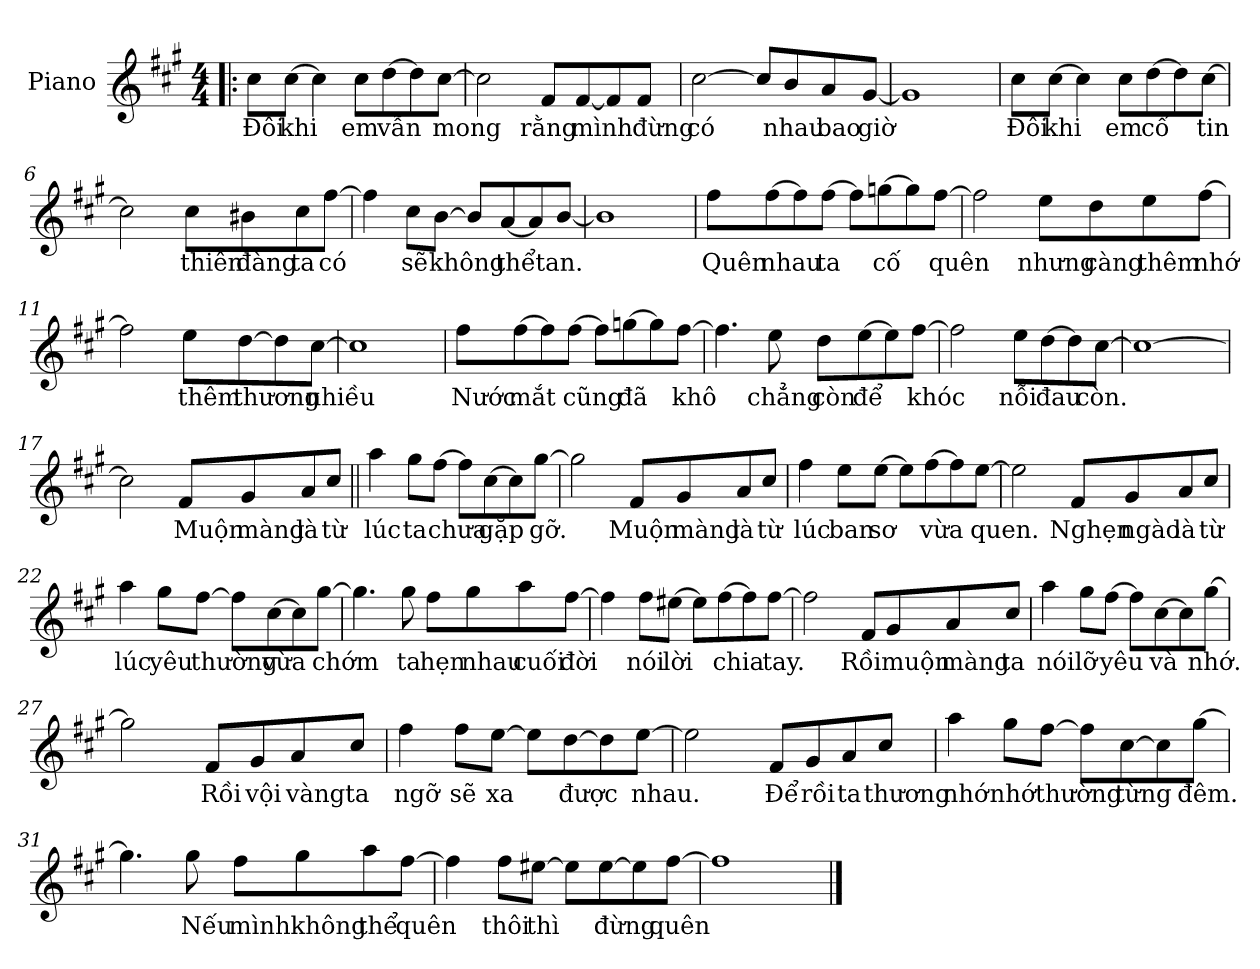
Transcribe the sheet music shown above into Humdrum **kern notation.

**kern	**text
*part1	*part1
*staff1	*staff1
*I"Piano	*
*I'Pno.	*
*clefG2	*
*k[f#c#g#]	*
*M4/4	*
*MM120	*
=1!|:	=1!|:
!	!LO:LY:b
8cc#\L	Đôi
!	!LO:LY:b
[8cc#\J	khi
4cc#\]	.
!	!LO:LY:b
8cc#\L	em
!	!LO:LY:b
[8dd\	vẫn
8dd\]	.
!	!LO:LY:b
[8cc#\J	mong
=2	=2
2cc#\]	.
!	!LO:LY:b
8f#/L	rằng
!	!LO:LY:b
[8f#/	mình
8f#/]	.
!	!LO:LY:b
8f#/J	đừng
=3	=3
!	!LO:LY:b
[2cc#\	có
8cc#/L]	.
!	!LO:LY:b
8b/	nhau
!	!LO:LY:b
8a/	bao
!	!LO:LY:b
[8g#/J	giờ
!!LO:LB:g=z
=4	=4
1g#]	.
=5	=5
!	!LO:LY:b
8cc#\L	Đôi
!	!LO:LY:b
[8cc#\J	khi
4cc#\]	.
!	!LO:LY:b
8cc#\L	em
!	!LO:LY:b
[8dd\	cố
8dd\]	.
!	!LO:LY:b
[8cc#\J	tin
=6	=6
2cc#\]	.
!	!LO:LY:b
8cc#\L	thiên
!	!LO:LY:b
8b#X\	đàng
!	!LO:LY:b
8cc#\	ta
!	!LO:LY:b
[8ff#\J	có
=7	=7
4ff#\]	.
!	!LO:LY:b
8cc#\L	sẽ
!	!LO:LY:b
[8b\J	không
8b/L]	.
!	!LO:LY:b
[8a/	thể
8a/]	.
!	!LO:LY:b
[8b/J	tan.
!!LO:LB:g=z
=8	=8
1b]	.
=9	=9
!	!LO:LY:b
8ff#\L	Quên
!	!LO:LY:b
[8ff#\	nhau
8ff#\]	.
!	!LO:LY:b
[8ff#\J	ta
8ff#\L]	.
!	!LO:LY:b
[8ggn\	cố
8gg\]	.
!	!LO:LY:b
[8ff#\J	quên
=10	=10
2ff#\]	.
!	!LO:LY:b
8ee\L	nhưng
!	!LO:LY:b
8dd\	càng
!	!LO:LY:b
8ee\	thêm
!	!LO:LY:b
[8ff#\J	nhớ
=11	=11
2ff#\]	.
!	!LO:LY:b
8ee\L	thêm
!	!LO:LY:b
[8dd\	thương
8dd\]	.
!	!LO:LY:b
[8cc#\J	nhiều
!!LO:LB:g=z
=12	=12
1cc#]	.
=13	=13
!	!LO:LY:b
8ff#\L	Nước
!	!LO:LY:b
[8ff#\	mắt
8ff#\]	.
!	!LO:LY:b
[8ff#\J	cũng
8ff#\L]	.
!	!LO:LY:b
[8ggn\	đã
8gg\]	.
!	!LO:LY:b
[8ff#\J	khô
=14	=14
4.ff#\]	.
!	!LO:LY:b
8ee\	chẳng
!	!LO:LY:b
8dd\L	còn
!	!LO:LY:b
[8ee\	để
8ee\]	.
!	!LO:LY:b
[8ff#\J	khóc
=15	=15
2ff#\]	.
!	!LO:LY:b
8ee\L	nỗi
!	!LO:LY:b
[8dd\	đau
8dd\]	.
!	!LO:LY:b
[8cc#\J	còn.
!!LO:LB:g=z
=16	=16
1cc#_	.
=17	=17
2cc#\]	.
!	!LO:LY:b
8f#/L	Muộn
!	!LO:LY:b
8g#/	màng
!	!LO:LY:b
8a/	là
!	!LO:LY:b
8cc#/J	từ
=18||	=18||
!	!LO:LY:b
4aa\	lúc
!	!LO:LY:b
8gg#\L	ta
!	!LO:LY:b
[8ff#\J	chưa
8ff#\L]	.
!	!LO:LY:b
[8cc#\	gặp
8cc#\]	.
!	!LO:LY:b
[8gg#\J	gỡ.
=19	=19
2gg#\]	.
!	!LO:LY:b
8f#/L	Muộn
!	!LO:LY:b
8g#/	màng
!	!LO:LY:b
8a/	là
!	!LO:LY:b
8cc#/J	từ
=20	=20
!	!LO:LY:b
4ff#\	lúc
!	!LO:LY:b
8ee\L	ban
!	!LO:LY:b
[8ee\J	sơ
8ee\L]	.
!	!LO:LY:b
[8ff#\	vừa
8ff#\]	.
!	!LO:LY:b
[8ee\J	quen.
!!LO:LB:g=z
=21	=21
2ee\]	.
!	!LO:LY:b
8f#/L	Nghẹn
!	!LO:LY:b
8g#/	ngào
!	!LO:LY:b
8a/	là
!	!LO:LY:b
8cc#/J	từ
=22	=22
!	!LO:LY:b
4aa\	lúc
!	!LO:LY:b
8gg#\L	yêu
!	!LO:LY:b
[8ff#\J	thường
8ff#\L]	.
!	!LO:LY:b
[8cc#\	vừa
8cc#\]	.
!	!LO:LY:b
[8gg#\J	chớm
=23	=23
4.gg#\]	.
!	!LO:LY:b
8gg#\	ta
!	!LO:LY:b
8ff#\L	hẹn
!	!LO:LY:b
8gg#\	nhau
!	!LO:LY:b
8aa\	cuối
!	!LO:LY:b
[8ff#\J	đời
=24	=24
4ff#\]	.
!	!LO:LY:b
8ff#\L	nói
!	!LO:LY:b
[8ee#X\J	lời
8ee#\L]	.
!	!LO:LY:b
[8ff#\	chia
8ff#\]	.
!	!LO:LY:b
[8ff#\J	tay.
!!LO:LB:g=z
=25	=25
2ff#\]	.
!	!LO:LY:b
8f#/L	Rồi
!	!LO:LY:b
8g#/	muộn
!	!LO:LY:b
8a/	màng
!	!LO:LY:b
8cc#/J	ta
=26	=26
!	!LO:LY:b
4aa\	nói
!	!LO:LY:b
8gg#\L	lỡ
!	!LO:LY:b
[8ff#\J	yêu
8ff#\L]	.
!	!LO:LY:b
[8cc#\	và
8cc#\]	.
!	!LO:LY:b
[8gg#\J	nhớ.
=27	=27
2gg#\]	.
!	!LO:LY:b
8f#/L	Rồi
!	!LO:LY:b
8g#/	vội
!	!LO:LY:b
8a/	vàng
!	!LO:LY:b
8cc#/J	ta
=28	=28
!	!LO:LY:b
4ff#\	ngỡ
!	!LO:LY:b
8ff#\L	sẽ
!	!LO:LY:b
[8ee\J	xa
8ee\L]	.
!	!LO:LY:b
[8dd\	được
8dd\]	.
!	!LO:LY:b
[8ee\J	nhau.
=29	=29
2ee\]	.
!	!LO:LY:b
8f#/L	Để
!	!LO:LY:b
8g#/	rồi
!	!LO:LY:b
8a/	ta
!	!LO:LY:b
8cc#/J	thương
!!LO:LB:g=z
=30	=30
!	!LO:LY:b
4aa\	nhớ
!	!LO:LY:b
8gg#\L	nhớ
!	!LO:LY:b
[8ff#\J	thường
8ff#\L]	.
!	!LO:LY:b
[8cc#\	từng
8cc#\]	.
!	!LO:LY:b
[8gg#\J	đêm.
=31	=31
4.gg#\]	.
!	!LO:LY:b
8gg#\	Nếu
!	!LO:LY:b
8ff#\L	mình
!	!LO:LY:b
8gg#\	không
!	!LO:LY:b
8aa\	thể
!	!LO:LY:b
[8ff#\J	quên
=32	=32
4ff#\]	.
!	!LO:LY:b
8ff#\L	thôi
!	!LO:LY:b
[8ee#X\J	thì
8ee#\L]	.
!	!LO:LY:b
[8ee#\	đừng
8ee#\]	.
!	!LO:LY:b
[8ff#\J	quên
=33	=33
1ff#]	.
==	==
*-	*-
